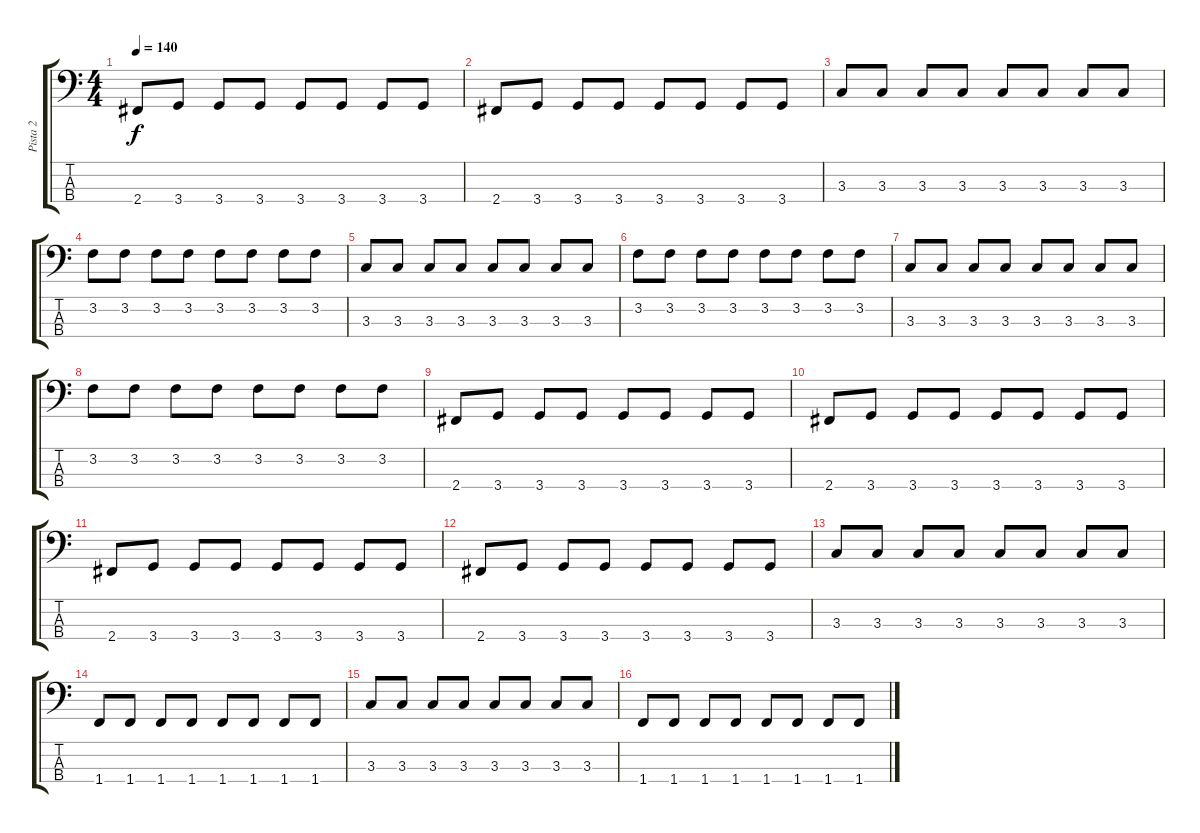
\track ("Pista 2" "Pista 2") {instrument electricbassfinger}
\staff {score tabs}
\tuning (G2 D2 A1 E1) {hide}
\ts (4 4)
\tempo 140
\clef f4
\ks c
2.4.8{dy f} 3.4.8 3.4.8 3.4.8 3.4.8 3.4.8 3.4.8 3.4.8 |
2.4.8 3.4.8 3.4.8 3.4.8 3.4.8 3.4.8 3.4.8 3.4.8 |
3.3.8 3.3.8 3.3.8 3.3.8 3.3.8 3.3.8 3.3.8 3.3.8 |
3.2.8 3.2.8 3.2.8 3.2.8 3.2.8 3.2.8 3.2.8 3.2.8 |
3.3.8 3.3.8 3.3.8 3.3.8 3.3.8 3.3.8 3.3.8 3.3.8 |
3.2.8 3.2.8 3.2.8 3.2.8 3.2.8 3.2.8 3.2.8 3.2.8 |
3.3.8 3.3.8 3.3.8 3.3.8 3.3.8 3.3.8 3.3.8 3.3.8 |
3.2.8 3.2.8 3.2.8 3.2.8 3.2.8 3.2.8 3.2.8 3.2.8 |
2.4.8 3.4.8 3.4.8 3.4.8 3.4.8 3.4.8 3.4.8 3.4.8 |
2.4.8 3.4.8 3.4.8 3.4.8 3.4.8 3.4.8 3.4.8 3.4.8 |
2.4.8 3.4.8 3.4.8 3.4.8 3.4.8 3.4.8 3.4.8 3.4.8 |
2.4.8 3.4.8 3.4.8 3.4.8 3.4.8 3.4.8 3.4.8 3.4.8 |
3.3.8 3.3.8 3.3.8 3.3.8 3.3.8 3.3.8 3.3.8 3.3.8 |
1.4.8 1.4.8 1.4.8 1.4.8 1.4.8 1.4.8 1.4.8 1.4.8 |
3.3.8 3.3.8 3.3.8 3.3.8 3.3.8 3.3.8 3.3.8 3.3.8 |
1.4.8 1.4.8 1.4.8 1.4.8 1.4.8 1.4.8 1.4.8 1.4.8
